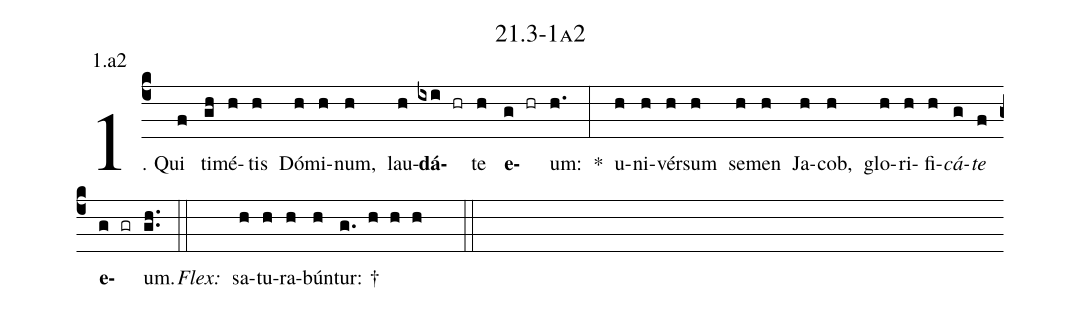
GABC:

name: 21.3-1a2;
annotation: 1.a2;
%%
(c4)1. Qui(f) ti(gh)mé(h)tis(h) Dó(h)mi(h)num,(h) lau(h)<b>dá</b>(ixi hr)te(h) <b>e</b>(g hr)um:(h.) *(:) u(h)ni(h)vér(h)sum(h) se(h)men(h) Ja(h)cob,(h) glo(h)ri(h)fi(h)<i>cá</i>(g)<i>te</i>(f) <b>e</b>(g gr)um.(gh..) (::)
<i>Flex:</i>()  sa(h)tu(h)ra(h)bún(h)tur: †(g. h h h  ::)

%E(h) u(h) o(g) u(f) a(g) e.(gh..) (::)
